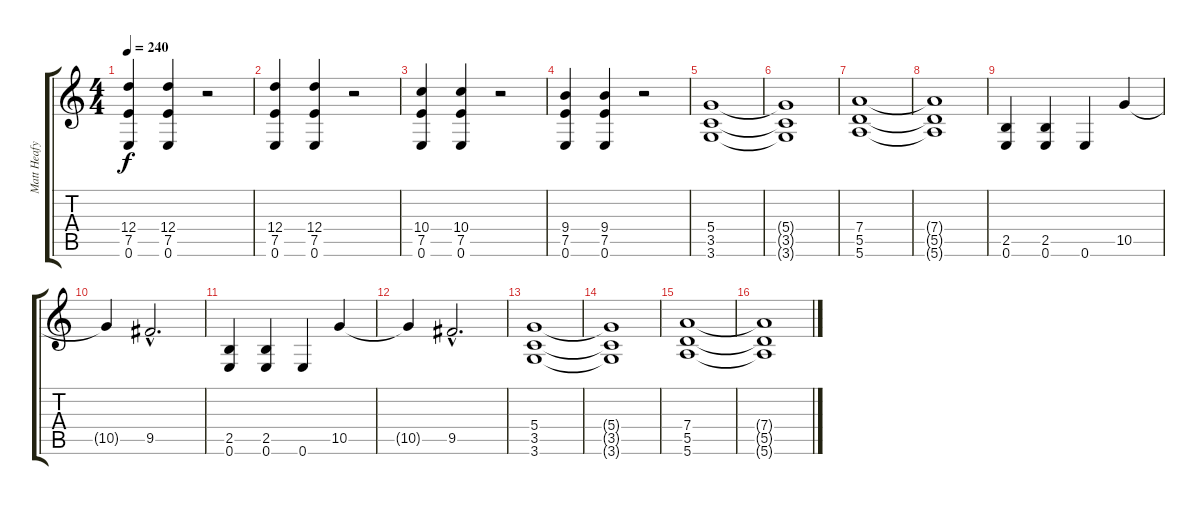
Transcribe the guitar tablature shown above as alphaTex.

\track ("Matt Heafy (Guitar)" "Matt Heafy") {instrument distortionguitar}
\staff {score tabs}
\tuning (E4 B3 G3 D3 A2 E2) {hide}
\ts (4 4)
\tempo 240
\clef g2
\ks c
(12.4 7.5 0.6).4{dy f} (12.4 7.5 0.6).4 r.2 |
(12.4 7.5 0.6).4 (12.4 7.5 0.6).4 r.2 |
(10.4 7.5 0.6).4 (10.4 7.5 0.6).4 r.2 |
(9.4 7.5 0.6).4 (9.4 7.5 0.6).4 r.2 |
(5.4 3.5 3.6).1 |
(5.4{t} 3.5{t} 3.6{t}).1 |
(7.4 5.5 5.6).1 |
(7.4{t} 5.5{t} 5.6{t}).1 |
(2.5 0.6).4 (2.5 0.6).4 0.6.4 10.5.4 |
10.5{t}.4 9.5{hac}.2{d} |
(2.5 0.6).4 (2.5 0.6).4 0.6.4 10.5.4 |
10.5{t}.4 9.5{hac}.2{d} |
(5.4 3.5 3.6).1 |
(5.4{t} 3.5{t} 3.6{t}).1 |
(7.4 5.5 5.6).1 |
(7.4{t} 5.5{t} 5.6{t}).1
